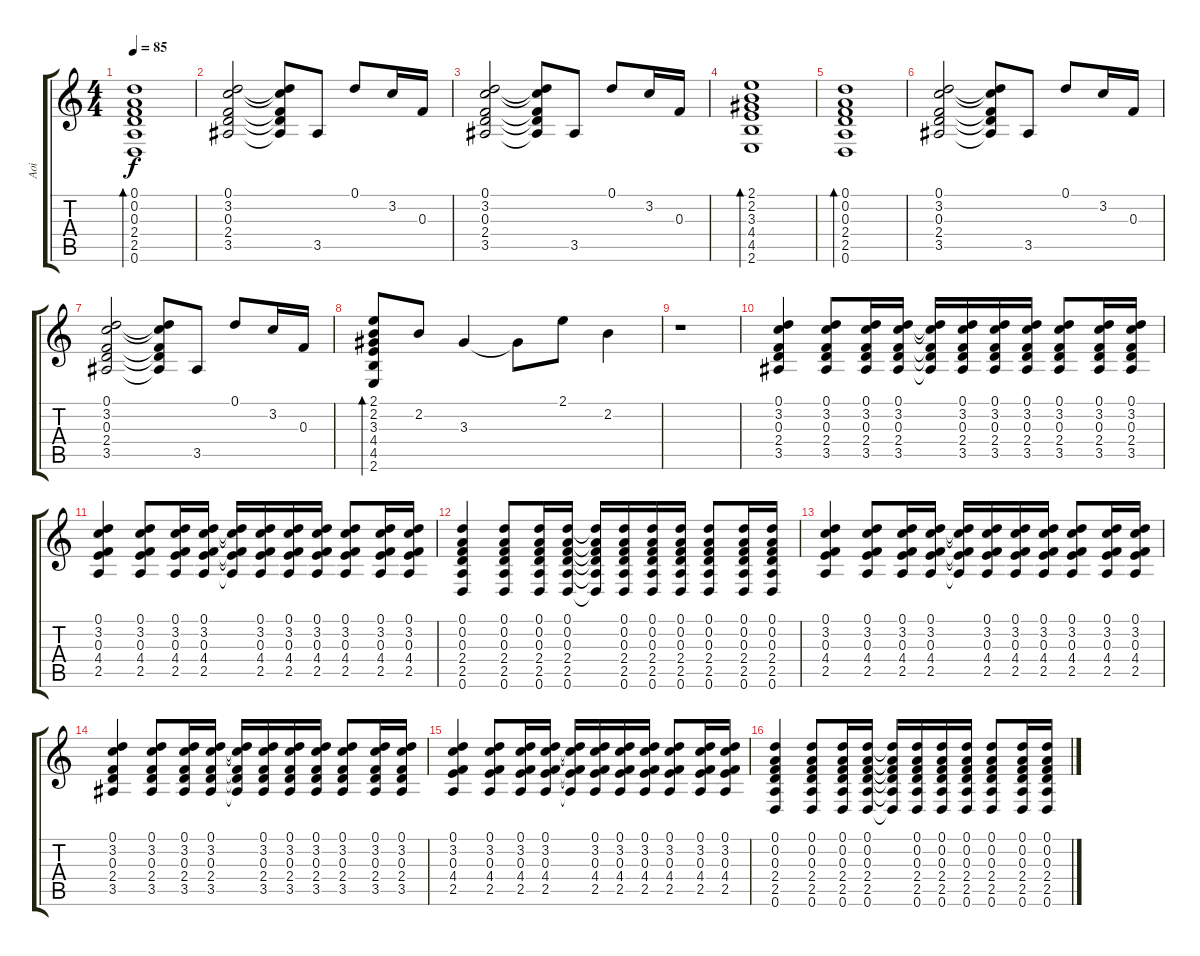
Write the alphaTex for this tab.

\track ("Aoi" "Aoi") {instrument acousticguitarsteel}
\staff {score tabs}
\tuning (D4 A3 F3 C3 G2 D2) {hide}
\ts (4 4)
\tempo 85
\clef g2
\ks c
(0.1 0.2 0.3 2.4 2.5 0.6).1{bd 60 dy f} |
(0.1 3.2 0.3 2.4 3.5).2 (0.1{t} 3.2{t} 0.3{t} 2.4{t} 3.5{t}).8 3.5.8 0.1.8 3.2.16 0.3.16 |
(0.1 3.2 0.3 2.4 3.5).2 (0.1{t} 3.2{t} 0.3{t} 2.4{t} 3.5{t}).8 3.5.8 0.1.8 3.2.16 0.3.16 |
(2.1 2.2 3.3 4.4 4.5 2.6).1{bd 60} |
(0.1 0.2 0.3 2.4 2.5 0.6).1{bd 60} |
(0.1 3.2 0.3 2.4 3.5).2 (0.1{t} 3.2{t} 0.3{t} 2.4{t} 3.5{t}).8 3.5.8 0.1.8 3.2.16 0.3.16 |
(0.1 3.2 0.3 2.4 3.5).2 (0.1{t} 3.2{t} 0.3{t} 2.4{t} 3.5{t}).8 3.5.8 0.1.8 3.2.16 0.3.16 |
(2.1 2.2 3.3 4.4 4.5 2.6).8{bd 60} 2.2.8 3.3.4 3.3{t}.8 2.1.8 2.2.4 |
r.1 |
(0.1 3.2 0.3 2.4 3.5).4 (0.1 3.2 0.3 2.4 3.5).8 (0.1 3.2 0.3 2.4 3.5).16 (0.1 3.2 0.3 2.4 3.5).16 (0.1{t} 3.2{t} 0.3{t} 2.4{t} 3.5{t}).16 (0.1 3.2 0.3 2.4 3.5).16 (0.1 3.2 0.3 2.4 3.5).16 (0.1 3.2 0.3 2.4 3.5).16 (0.1 3.2 0.3 2.4 3.5).8 (0.1 3.2 0.3 2.4 3.5).16 (0.1 3.2 0.3 2.4 3.5).16 |
(0.1 3.2 0.3 4.4 2.5).4 (0.1 3.2 0.3 4.4 2.5).8 (0.1 3.2 0.3 4.4 2.5).16 (0.1 3.2 0.3 4.4 2.5).16 (0.1{t} 3.2{t} 0.3{t} 4.4{t} 2.5{t}).16 (0.1 3.2 0.3 4.4 2.5).16 (0.1 3.2 0.3 4.4 2.5).16 (0.1 3.2 0.3 4.4 2.5).16 (0.1 3.2 0.3 4.4 2.5).8 (0.1 3.2 0.3 4.4 2.5).16 (0.1 3.2 0.3 4.4 2.5).16 |
(0.1 0.2 0.3 2.4 2.5 0.6).4 (0.1 0.2 0.3 2.4 2.5 0.6).8 (0.1 0.2 0.3 2.4 2.5 0.6).16 (0.1 0.2 0.3 2.4 2.5 0.6).16 (0.1{t} 0.2{t} 0.3{t} 2.4{t} 2.5{t} 0.6{t}).16 (0.1 0.2 0.3 2.4 2.5 0.6).16 (0.1 0.2 0.3 2.4 2.5 0.6).16 (0.1 0.2 0.3 2.4 2.5 0.6).16 (0.1 0.2 0.3 2.4 2.5 0.6).8 (0.1 0.2 0.3 2.4 2.5 0.6).16 (0.1 0.2 0.3 2.4 2.5 0.6).16 |
(0.1 3.2 0.3 4.4 2.5).4 (0.1 3.2 0.3 4.4 2.5).8 (0.1 3.2 0.3 4.4 2.5).16 (0.1 3.2 0.3 4.4 2.5).16 (0.1{t} 3.2{t} 0.3{t} 4.4{t} 2.5{t}).16 (0.1 3.2 0.3 4.4 2.5).16 (0.1 3.2 0.3 4.4 2.5).16 (0.1 3.2 0.3 4.4 2.5).16 (0.1 3.2 0.3 4.4 2.5).8 (0.1 3.2 0.3 4.4 2.5).16 (0.1 3.2 0.3 4.4 2.5).16 |
(0.1 3.2 0.3 2.4 3.5).4 (0.1 3.2 0.3 2.4 3.5).8 (0.1 3.2 0.3 2.4 3.5).16 (0.1 3.2 0.3 2.4 3.5).16 (0.1{t} 3.2{t} 0.3{t} 2.4{t} 3.5{t}).16 (0.1 3.2 0.3 2.4 3.5).16 (0.1 3.2 0.3 2.4 3.5).16 (0.1 3.2 0.3 2.4 3.5).16 (0.1 3.2 0.3 2.4 3.5).8 (0.1 3.2 0.3 2.4 3.5).16 (0.1 3.2 0.3 2.4 3.5).16 |
(0.1 3.2 0.3 4.4 2.5).4 (0.1 3.2 0.3 4.4 2.5).8 (0.1 3.2 0.3 4.4 2.5).16 (0.1 3.2 0.3 4.4 2.5).16 (0.1{t} 3.2{t} 0.3{t} 4.4{t} 2.5{t}).16 (0.1 3.2 0.3 4.4 2.5).16 (0.1 3.2 0.3 4.4 2.5).16 (0.1 3.2 0.3 4.4 2.5).16 (0.1 3.2 0.3 4.4 2.5).8 (0.1 3.2 0.3 4.4 2.5).16 (0.1 3.2 0.3 4.4 2.5).16 |
(0.1 0.2 0.3 2.4 2.5 0.6).4 (0.1 0.2 0.3 2.4 2.5 0.6).8 (0.1 0.2 0.3 2.4 2.5 0.6).16 (0.1 0.2 0.3 2.4 2.5 0.6).16 (0.1{t} 0.2{t} 0.3{t} 2.4{t} 2.5{t} 0.6{t}).16 (0.1 0.2 0.3 2.4 2.5 0.6).16 (0.1 0.2 0.3 2.4 2.5 0.6).16 (0.1 0.2 0.3 2.4 2.5 0.6).16 (0.1 0.2 0.3 2.4 2.5 0.6).8 (0.1 0.2 0.3 2.4 2.5 0.6).16 (0.1 0.2 0.3 2.4 2.5 0.6).16
